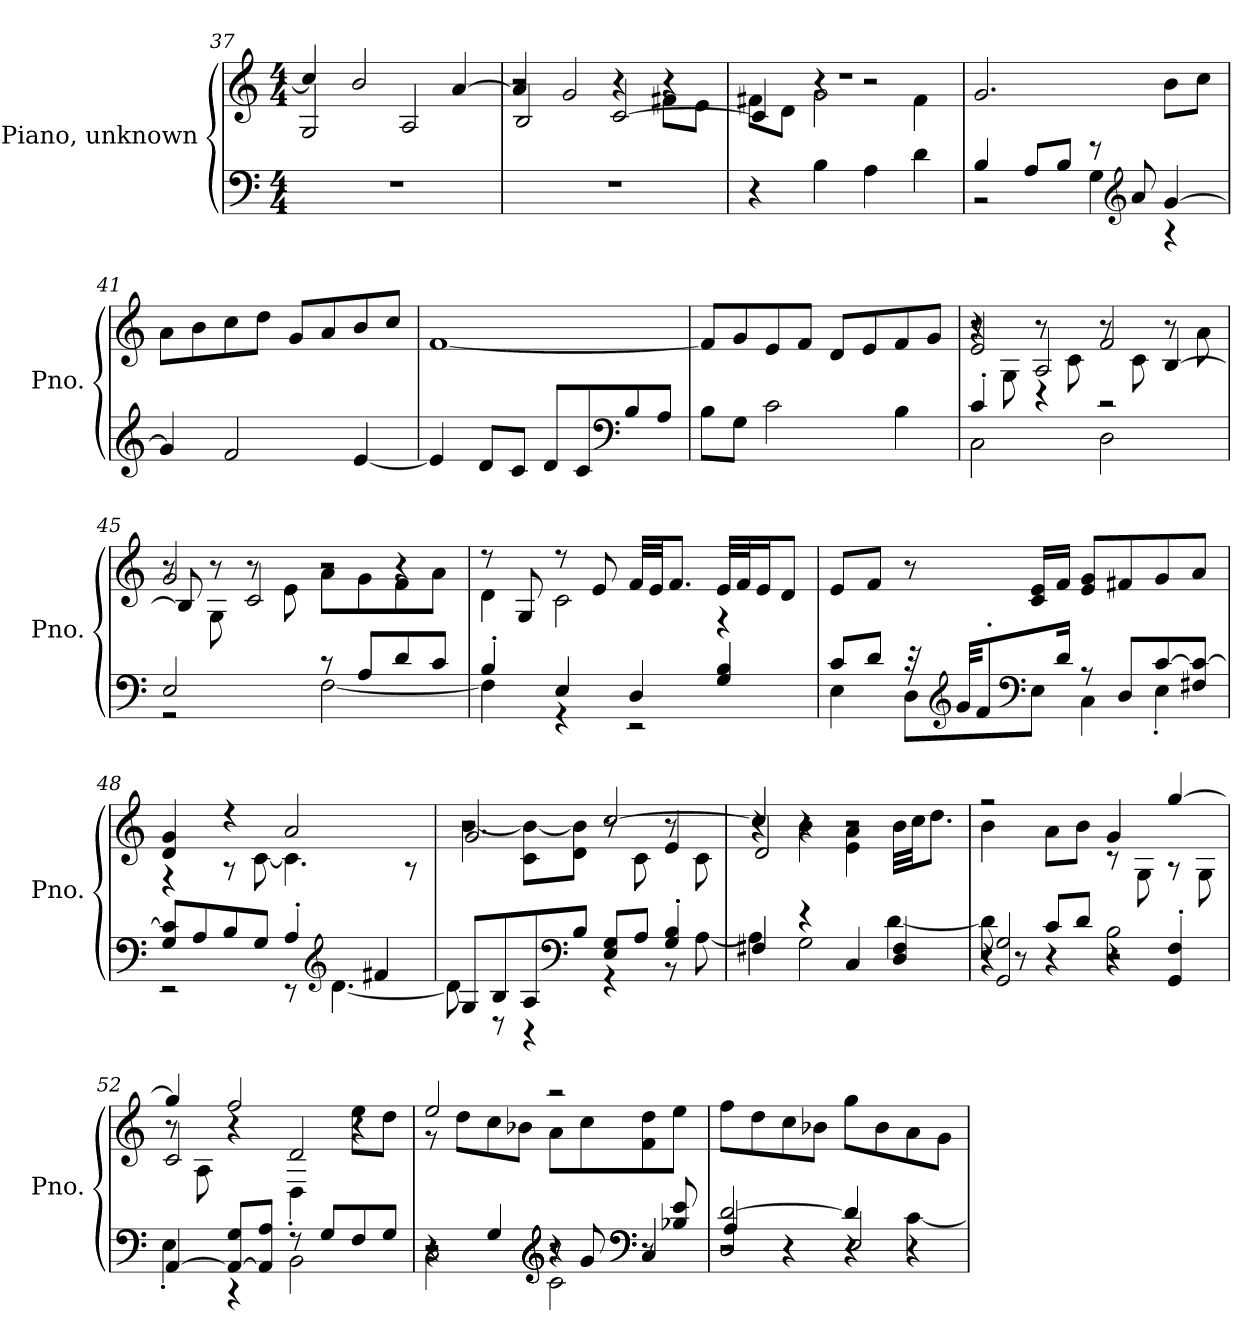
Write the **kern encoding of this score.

**kern	**kern
*part1	*part1
*staff2	*staff1
*I"Piano, unknown	*
*I'Pno.	*
*clefF4	*clefG2
*k[]	*k[]
*M4/4	*M4/4
=37	=37
*	*^
1r	4cc/]	2G/
.	2b/	.
.	.	2A/
.	[4a/	.
=38	=38	=38
*	*	*^
1r	4a/]	2r	2B/
.	2g/	.	.
.	.	4r	[2c/
.	4r	8f#X\L	.
.	.	8e\J	.
=39	=39	=39	=39
4r	1r	8f#X\L	4c/]
.	.	8d\J	.
4B\	.	2g\	4r
4A\	.	.	2r
4d\	.	4f#\	.
*	*v	*v	*v
=40	=40
*^	*
4B/	2r	2.g/
8A/L	.	.
8B/J	.	.
8r	4G\	.
*clefG2	*	*
8a/	.	.
[4g/	4r	8b\L
.	.	8cc\J
*v	*v	*
!!LO:LB:g=z
=41	=41
4g/]	8a\L
.	8b\
2f/	8cc\
.	8dd\J
.	8g/L
.	8a/
[4e/	8b/
.	8cc/J
=42	=42
4e/]	[1f
8d/L	.
8c/J	.
8d/L	.
8c/	.
*clefF4	*
8B/	.
8A/J	.
=43	=43
8B\L	8f/L]
8G\J	8g/
2c\	8e/
.	8f/J
.	8d/L
.	8e/
4B\	8f/
.	8g/J
=44	=44
*^	*^
*	*	*	*^
4c'/	2C\	2e/	8r	4r
.	.	.	8G\	.
4r	.	.	8r	2A/
.	.	.	8c\	.
2r	2D\	2f/	8r	.
.	.	.	8c\	.
.	.	.	8r	[4B/
.	.	.	8a\	.
!!LO:LB:g=z	!!	!!
=45	=45	=45	=45	=45
2E/	2r	2g/	8r	8B/]
.	.	.	8G\	8r
.	.	.	8r	2c/
.	.	.	8e\	.
8r	[2F\	2r	8a\L	.
8A/L	.	.	8g\	.
8d/	.	.	8f\	4r
8c/J	.	.	8a\J	.
*	*	*	*v	*v
=46	=46	=46	=46
4B'/	4F\]	8r	4d\
.	.	8G/	.
4E/	4r	8r	2c\
.	.	8e/	.
4D/	2r	32f/LLL	.
.	.	32e/JJ	.
.	.	8.f/J	.
4G/ 4B/	.	32e/LLL	4r
.	.	32f/J	.
.	.	16e/J	.
.	.	8d/J	.
*	*	*v	*v
=47	=47	=47
8c/L	4E\	8e/L
8d/J	.	8f/J
32r	8D\L	8r
*clefG2	*	*
32g/KKL	.	.
8f'/	.	.
*clefF4	*	*
.	8E\J	16c/ 16e/LL
16d/Jk	.	16f/JJ
8r	4C\	8e/ 8g/L
8D/L	.	8f#X/
[8c/	4E'\	8g/
8F#X/ 8c/_J	.	8a/J
!!LO:LB:g=z
=48	=48	=48
*	*	*^
8G/ 8c/]L	2r	4d/ 4g/	4r
8A/	.	.	.
8B/	.	4r	8r
8G/J	.	.	[8c\
4A'/	8r	2a/	4.c\]
*clefG2	*	*	*
.	[4.d\	.	.
4f#X/	.	.	.
.	.	.	8r
=49	=49	=49	=49
*	*	*	*^
8G/L	8d\]	2r	[4b\	2.g/
8B/	8r	.	.	.
8A/	4r	.	8c\ 8b\_L	.
*clefF4	*	*	*	*
8B/J	.	.	8d\ 8b\]J	.
8E/ 8G/L	4r	[2cc/	8r	.
8A/J	.	.	8c\	.
4G/' 4B/'	8r	.	8r	4e/
.	[8A\	.	8c\	.
=50	=50	=50	=50	=50
4F#X/	4A\]	4cc/]	4r	2d/
4r	2G\	4r	4b\	.
4C/	.	2r	4e\ 4a\	2r
4D/ 4F#/	[4d\	.	32b\LLL	.
.	.	.	32cc\JJ	.
.	.	.	8.dd\J	.
*	*	*	*v	*v
=51	=51	=51	=51
*	*^	*	*
4r	8d\]	2GG/ 2G/	2r	4b\
.	8r	.	.	.
8c/L	4r	.	.	8a\L
8d/J	.	.	.	8b\J
4r	2B\	2r	4g/	8r
.	.	.	.	8G\
4GG/' 4F/'	.	.	[4gg/	8r
.	.	.	.	8G\
*	*v	*v	*	*
!!LO:PB:g=z
=52	=52	=52	=52
*	*	*	*^
[4AA/	4E'\	4gg/]	8r	2c/
.	.	.	8A\	.
8AA/_ 8G/L	4r	2ff/	4r	.
8AA/] 8A/J	.	.	.	.
8r	2BB\	.	4D'\	2d/
8G/L	.	.	.	.
8F/	.	4r	8ee\L	.
8G/J	.	.	8dd\J	.
*	*	*	*v	*v
=53	=53	=53	=53
*	*^	*	*
4r	2C\	2r	2ee/	8r
.	.	.	.	8dd\L
4G/	.	.	.	8cc\
.	.	.	.	8b-X\J
*clefG2	*	*	*	*
8r	2c\	4r	2r	8a\L
8g/	.	.	.	8cc\
*clefF4	*	*	*	*
8r	.	4C/	.	8f\ 8dd\
8B-X/ 8e/	.	.	.	8ee\J
*	*	*	*v	*v
=54	=54	=54	=54
2D/ [2d/	2r	4A/	8ff\L
.	.	.	8dd\
.	.	4r	8cc\
.	.	.	8b-X\J
4d/]	4r	2E/	8gg\L
.	.	.	8b-\
4r	[4c\	.	8a\
.	.	.	8g\J
*v	*v	*v	*
=	=
*-	*-
